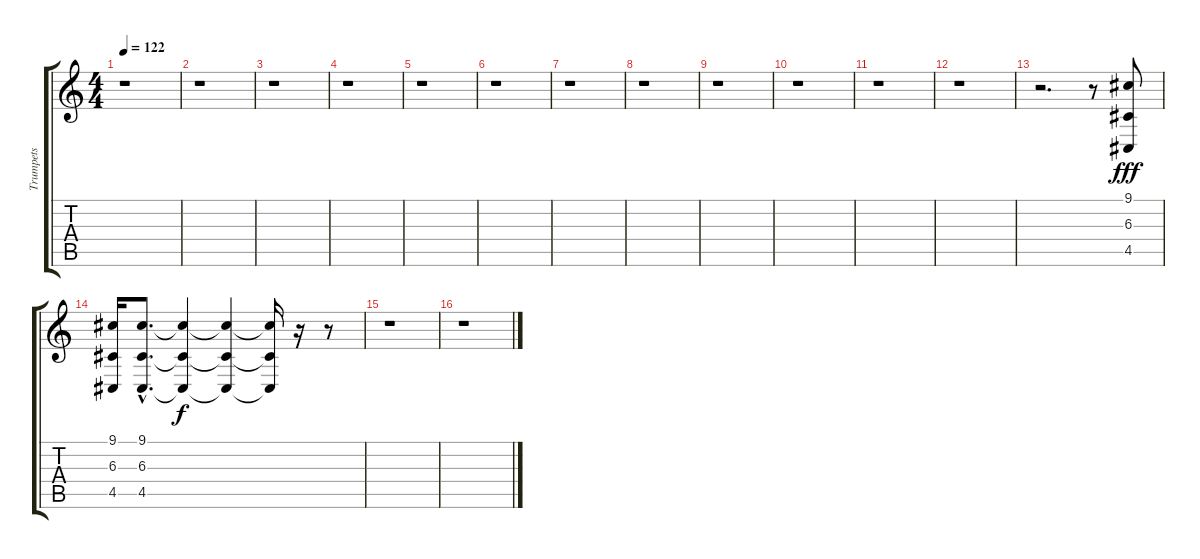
\track ("Trumpets" "Trumpets") {instrument trumpet}
\staff {score tabs}
\tuning (E4 B3 G3 D3 A2 E2) {hide}
\ts (4 4)
\tempo 122
\clef g2
\ks c
r.1{dy f} |
r.1 |
r.1 |
r.1 |
r.1 |
r.1 |
r.1 |
r.1 |
r.1 |
r.1 |
r.1 |
r.1 |
r.2{d} r.8 (9.1 6.3 4.5).8{dy fff} |
(9.1 6.3 4.5).16 (9.1{hac} 6.3{hac} 4.5{hac}).8{d} (9.1{t} 6.3{t} 4.5{t}).4{dy f} (9.1{t} 6.3{t} 4.5{t}).4 (9.1{t} 6.3{t} 4.5{t}).16 r.16 r.8 |
r.1 |
r.1
